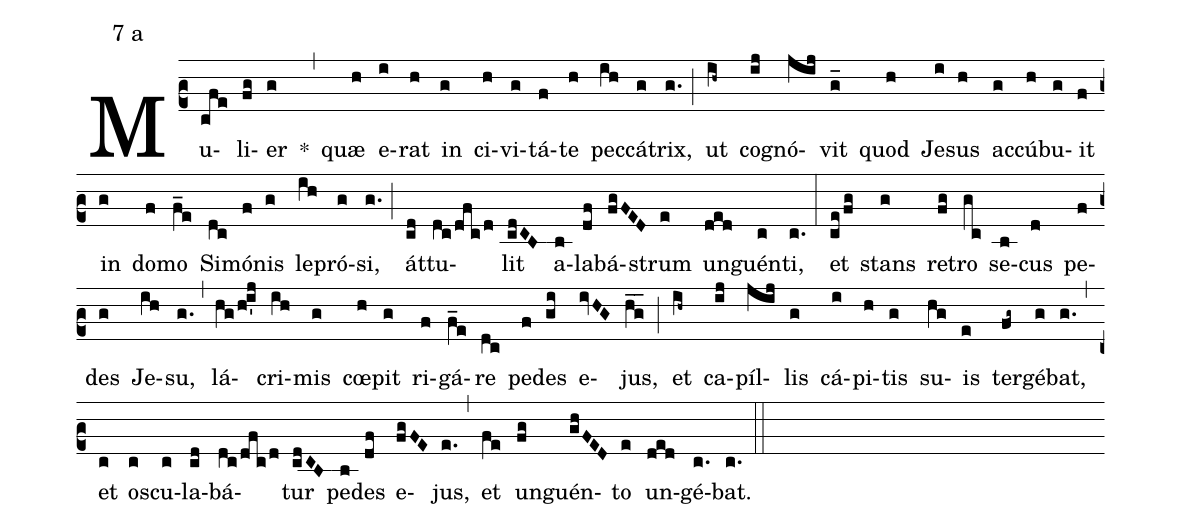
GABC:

mode:7 a;
%%
(c2) Mu(cfe)li(fg)er(g) *(,) quæ(h) e(i)rat(h) in(g) ci(h)vi(g)tá(f)te(h) pec(ih)cá(g)trix,(g.) (;) ut(ih~) cog(ij)nó(jij)vit(g_) quod(h) Je(i)sus(h) ac(g)cú(h)bu(g)it(f) in(g) do(f)mo(f_e) Si(dc)mó(f)nis(g) le(ih)pró(g)si,(g.) (;) át(cd)tu(dc/dfc/d)lit(cdCB) a(b)la(df)bá(fgFED)strum(e) un(ded)guén(c)ti,(c.) (:) et(ce/fg) stans(g) ret(fg)ro(gc) se(b)cus(d) pe(f)des(g) Je(ih)su,(g.) (,) lá(hg/hi'j)cri(ih)mis(g) cœ(h)pit(g) ri(f)gá(f_e)re(dc) pe(f)des(gi) e(ivHG)jus,(hg__) (;) et(ih~) ca(ij)píl(jij)lis(g) cá(i)pi(h)tis(g) su(hg)is(e) ter(fg~)gé(g)bat,(g.) (,) et(c) os(c)cu(c)la(cd)bá(dc/dfc/d)tur(cd/CB) pe(b)des(df) e(fg/FE)jus,(e.) (,) et(fe) un(fg)guén(ghFED)to(e) un(ded)gé(c.)bat.(c.) (::)
